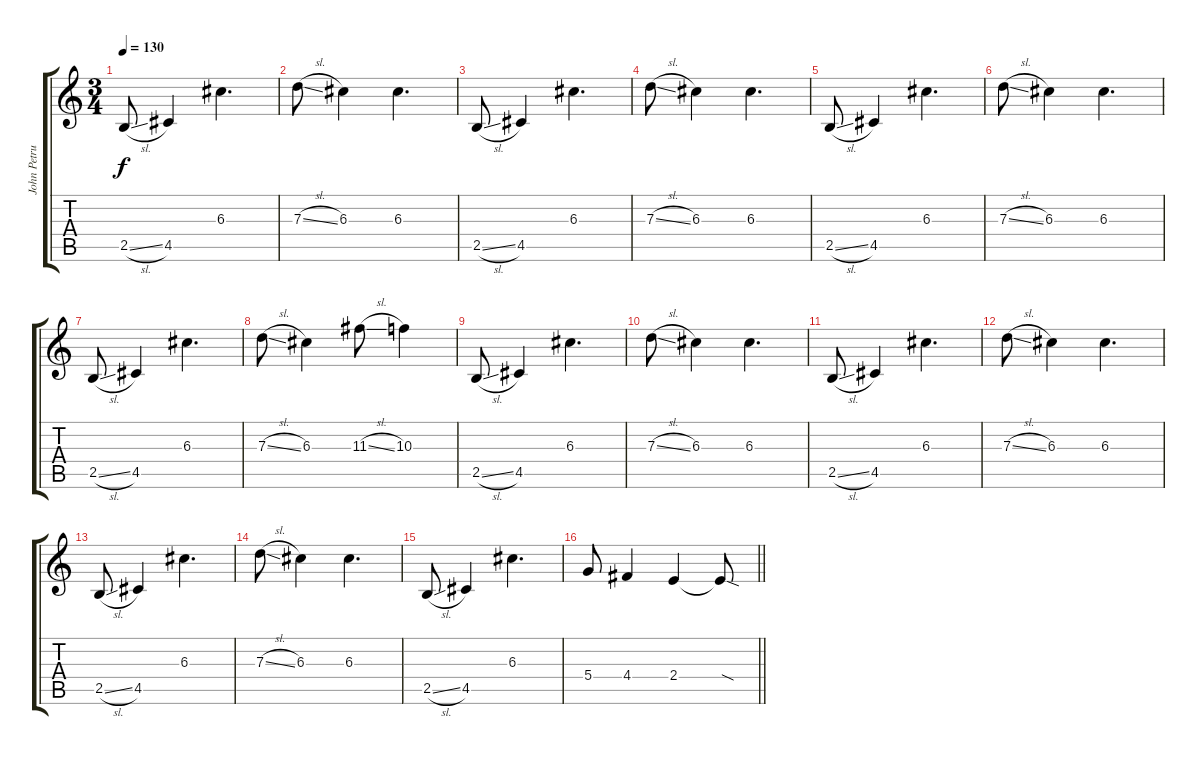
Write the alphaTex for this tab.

\track ("John Petrucci  I" "John Petru") {instrument electricguitarclean}
\staff {score tabs}
\tuning (E4 B3 G3 D3 A2 E2) {hide}
\ts (3 4)
\tempo 130
\clef g2
\ks c
2.5{sl}.8{dy f} 4.5.4 6.3.4{d} |
7.3{sl}.8 6.3.4 6.3.4{d} |
2.5{sl}.8 4.5.4 6.3.4{d} |
7.3{sl}.8 6.3.4 6.3.4{d} |
2.5{sl}.8 4.5.4 6.3.4{d} |
7.3{sl}.8 6.3.4 6.3.4{d} |
2.5{sl}.8 4.5.4 6.3.4{d} |
7.3{sl}.8 6.3.4 11.3{sl}.8 10.3.4 |
2.5{sl}.8 4.5.4 6.3.4{d} |
7.3{sl}.8 6.3.4 6.3.4{d} |
2.5{sl}.8 4.5.4 6.3.4{d} |
7.3{sl}.8 6.3.4 6.3.4{d} |
2.5{sl}.8 4.5.4 6.3.4{d} |
7.3{sl}.8 6.3.4 6.3.4{d} |
2.5{sl}.8 4.5.4 6.3.4{d} |
\barLineRight lightlight
5.4.8 4.4.4 2.4.4 2.4{sod t}.8
